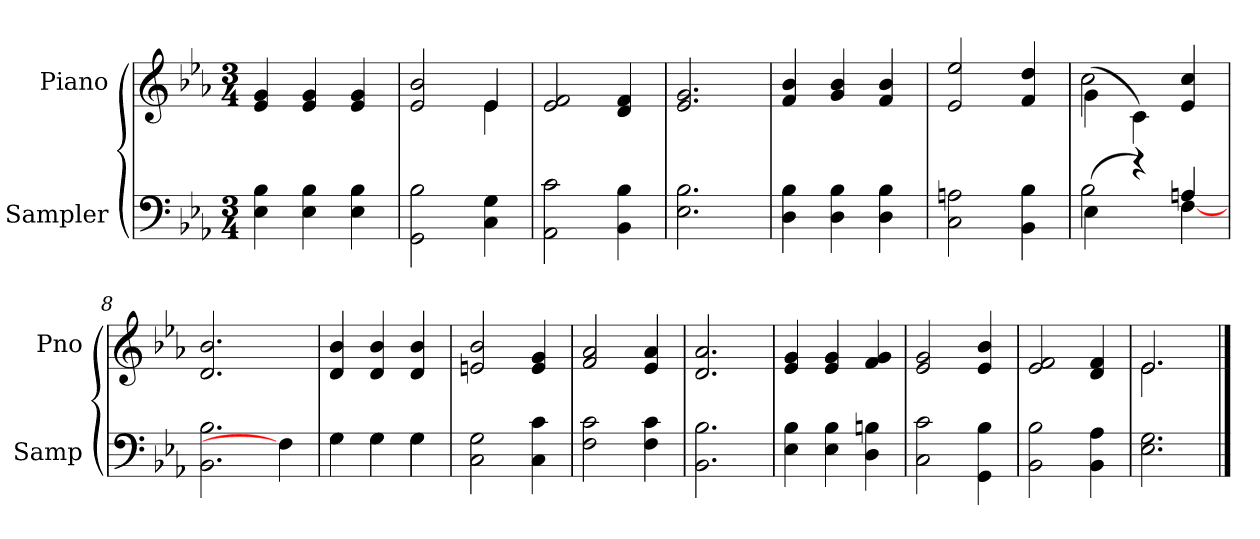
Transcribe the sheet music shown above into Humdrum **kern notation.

**kern	**kern
*part2	*part1
*staff2	*staff1
*I"Sampler	*I"Piano
*I'Samp	*I'Pno
*clefF4	*clefG2
*k[b-e-a-]	*k[b-e-a-]
*E-:	*E-:
*M3/4	*M3/4
=1	=1
4E- 4B-	4e- 4g
4E- 4B-	4e- 4g
4E- 4B-	4e- 4g
=2	=2
*	*^
2GG 2B-	2e- 2b-	2ryy
4C 4G	4e-/	4e-
*	*v	*v
=3	=3
2AA- 2c	2e- 2f
4BB- 4B-	4d 4f
=4	=4
2.E- 2.B-	2.e- 2.g
=5	=5
4D 4B-	4f 4b-
4D 4B-	4g 4b-
4D 4B-	4f 4b-
=6	=6
2C 2An	2e- 2ee-
4BB- 4B-	4f 4dd
=7	=7
*^	*^
(4E-\	2B-	(4g\	2cc
4r)	.	4c\)	.
4An/	[4F	4e- 4cc	4ryy
*v	*v	*	*
*	*v	*v
=8	=8
2.BB- 2.B-	2.d 2.b-
4F]	4ryy
=9	=9
*^	*
4G\	4G	4d 4b-
4G\	4G	4d 4b-
4G\	4G	4d 4b-
*v	*v	*
=10	=10
2C 2G	2en 2b-
4C 4c	4e 4g
=11	=11
2F 2c	2f 2a-
4F 4c	4e- 4a-
=12	=12
2.BB- 2.B-	2.d 2.a-
=13	=13
4E- 4B-	4e- 4g
4E- 4B-	4e- 4g
4D 4Bn	4f 4g
=14	=14
2C 2c	2e- 2g
4GG 4B-	4e- 4b-
=15	=15
2BB- 2B-	2e- 2f
4BB- 4A-	4d 4f
=16	=16
*	*^
2.E- 2.G	2.e-/	2.e-
*	*v	*v
==	==
*-	*-
